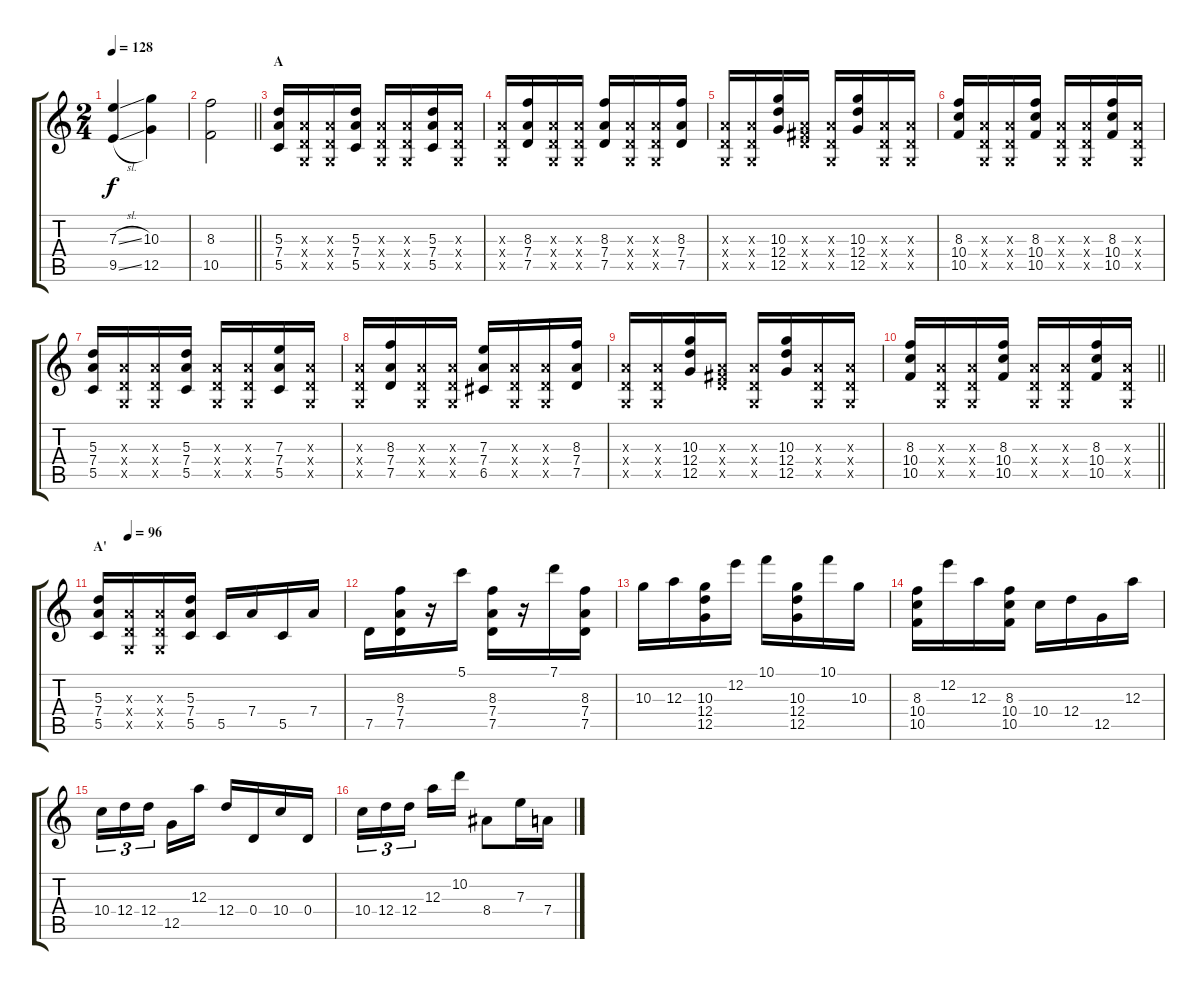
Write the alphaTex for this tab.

\track "" {instrument distortionguitar}
\staff {score tabs}
\tuning (G4 E4 A3 D3 G2 C2) {hide}
\ts (2 4)
\tempo 128
\clef g2
\ks c
(7.3{sl} 9.5{sl}).4{dy f} (10.3 12.5).4 |
\barLineRight lightlight
(8.3 10.5).2 |
\section ("" "A")
(5.3 7.4 5.5).16 (0.3{x} 0.4{x} 0.5{x}).16 (0.3{x} 0.4{x} 0.5{x}).16 (5.3 7.4 5.5).16 (0.3{x} 0.4{x} 0.5{x}).16 (0.3{x} 0.4{x} 0.5{x}).16 (5.3 7.4 5.5).16 (0.3{x} 0.4{x} 0.5{x}).16 |
(0.3{x} 0.4{x} 0.5{x}).16 (8.3 7.4 7.5).16 (0.3{x} 0.4{x} 0.5{x}).16 (0.3{x} 0.4{x} 0.5{x}).16 (8.3 7.4 7.5).16 (0.3{x} 0.4{x} 0.5{x}).16 (0.3{x} 0.4{x} 0.5{x}).16 (8.3 7.4 7.5).16 |
(0.3{x} 0.4{x} 0.5{x}).16 (0.3{x} 0.4{x} 0.5{x}).16 (10.3 12.4 12.5).16 (0.3{x} 0.4{x} 11.5{x}).16 (0.3{x} 0.4{x} 0.5{x}).16 (10.3 12.4 12.5).16 (0.3{x} 0.4{x} 0.5{x}).16 (0.3{x} 0.4{x} 0.5{x}).16 |
(8.3 10.4 10.5).16 (0.3{x} 0.4{x} 0.5{x}).16 (0.3{x} 0.4{x} 0.5{x}).16 (8.3 10.4 10.5).16 (0.3{x} 0.4{x} 0.5{x}).16 (0.3{x} 0.4{x} 0.5{x}).16 (8.3 10.4 10.5).16 (0.3{x} 0.4{x} 0.5{x}).16 |
(5.3 7.4 5.5).16 (0.3{x} 0.4{x} 0.5{x}).16 (0.3{x} 0.4{x} 0.5{x}).16 (5.3 7.4 5.5).16 (0.3{x} 0.4{x} 0.5{x}).16 (0.3{x} 0.4{x} 0.5{x}).16 (7.3 7.4 5.5).16 (0.3{x} 0.4{x} 0.5{x}).16 |
(0.3{x} 0.4{x} 0.5{x}).16 (8.3 7.4 7.5).16 (0.3{x} 0.4{x} 0.5{x}).16 (0.3{x} 0.4{x} 0.5{x}).16 (7.3 7.4 6.5).16 (0.3{x} 0.4{x} 0.5{x}).16 (0.3{x} 0.4{x} 0.5{x}).16 (8.3 7.4 7.5).16 |
(0.3{x} 0.4{x} 0.5{x}).16 (0.3{x} 0.4{x} 0.5{x}).16 (10.3 12.4 12.5).16 (0.3{x} 0.4{x} 11.5{x}).16 (0.3{x} 0.4{x} 0.5{x}).16 (10.3 12.4 12.5).16 (0.3{x} 0.4{x} 0.5{x}).16 (0.3{x} 0.4{x} 0.5{x}).16 |
\barLineRight lightlight
(8.3 10.4 10.5).16 (0.3{x} 0.4{x} 0.5{x}).16 (0.3{x} 0.4{x} 0.5{x}).16 (8.3 10.4 10.5).16 (0.3{x} 0.4{x} 0.5{x}).16 (0.3{x} 0.4{x} 0.5{x}).16 (8.3 10.4 10.5).16 (0.3{x} 0.4{x} 0.5{x}).16 |
\section ("" "A'")
\tempo (96 0.125)
(5.3 7.4 5.5).16 (0.3{x} 0.4{x} 0.5{x}).16 (0.3{x} 0.4{x} 0.5{x}).16 (5.3 7.4 5.5).16 5.5.16 7.4.16 5.5.16 7.4.16 |
7.5.16 (8.3 7.4 7.5).16 r.16 5.1.16 (8.3 7.4 7.5).16 r.16 7.1.16 (8.3 7.4 7.5).16 |
10.3.16 12.3.16 (10.3 12.4 12.5).16 12.2.16 10.1.16 (10.3 12.4 12.5).16 10.1.16 10.3.16 |
(8.3 10.4 10.5).16 12.2.16 12.3.16 (8.3 10.4 10.5).16 10.4.16 12.4.16 12.5.16 12.3.16 |
10.4.16{tu (3 2)} 12.4.16{tu (3 2)} 12.4.16{tu (3 2) beam splitsecondary} 12.5.16 12.3.16 12.4.16 0.4.16 10.4.16 0.4.16 |
10.4.16{tu (3 2)} 12.4.16{tu (3 2)} 12.4.16{tu (3 2) beam splitsecondary} 12.3.16 10.2.16 8.4.8 7.3.16 7.4.16
